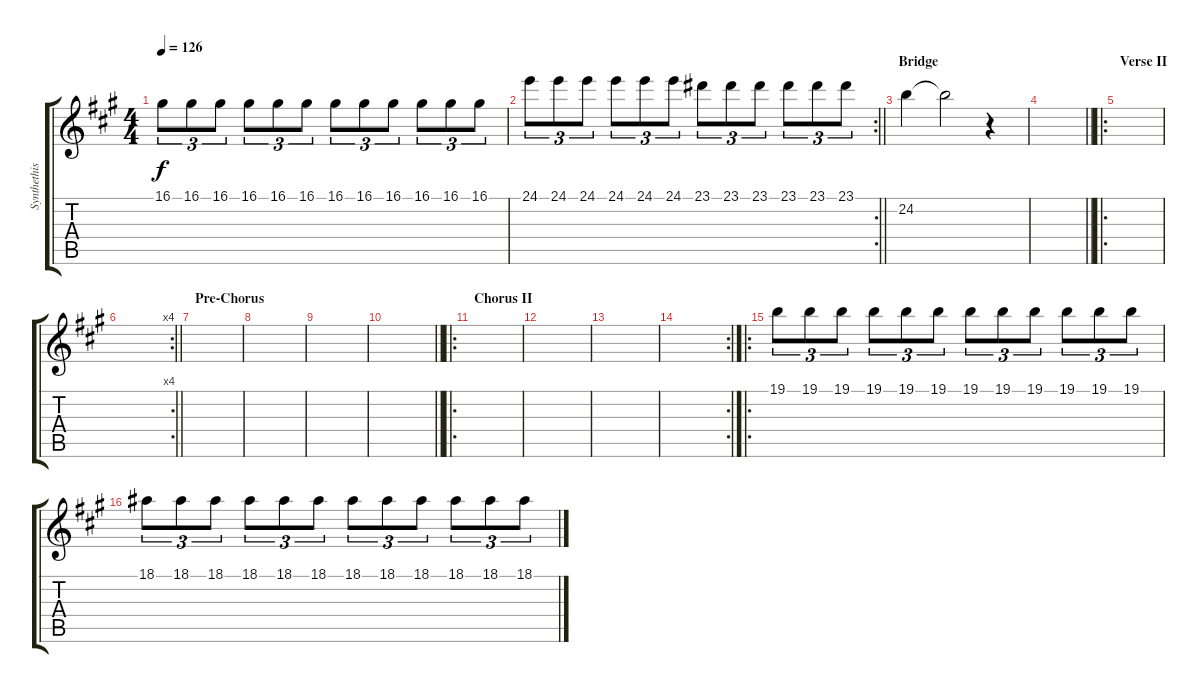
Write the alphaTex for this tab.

\track ("Synthethiser 1" "Synthethis") {instrument tremolostrings}
\staff {score tabs}
\tuning (E4 B3 G3 D3 A2 E2) {hide}
\ts (4 4)
\tempo 126
\clef g2
\ks a
16.1.8{tu (3 2) dy f} 16.1.8{tu (3 2)} 16.1.8{tu (3 2)} 16.1.8{tu (3 2)} 16.1.8{tu (3 2)} 16.1.8{tu (3 2)} 16.1.8{tu (3 2)} 16.1.8{tu (3 2)} 16.1.8{tu (3 2)} 16.1.8{tu (3 2)} 16.1.8{tu (3 2)} 16.1.8{tu (3 2)} |
\rc 2
\barLineRight lightlight
24.1.8{tu (3 2)} 24.1.8{tu (3 2)} 24.1.8{tu (3 2)} 24.1.8{tu (3 2)} 24.1.8{tu (3 2)} 24.1.8{tu (3 2)} 23.1.8{tu (3 2)} 23.1.8{tu (3 2)} 23.1.8{tu (3 2)} 23.1.8{tu (3 2)} 23.1.8{tu (3 2)} 23.1.8{tu (3 2)} |
\section ("" "Bridge")
24.2.4 24.2{t}.2{volume 0} r.4 |
\barLineRight lightlight
|
\ro
\section ("" "Verse II")
|
\rc 4
\barLineRight lightlight
|
\section ("" "Pre-Chorus")
|
|
|
\barLineRight lightlight
|
\ro
\section ("" "Chorus II")
|
|
|
\rc 2
|
\ro
19.1.8{tu (3 2)} 19.1.8{tu (3 2)} 19.1.8{tu (3 2)} 19.1.8{tu (3 2)} 19.1.8{tu (3 2)} 19.1.8{tu (3 2)} 19.1.8{tu (3 2)} 19.1.8{tu (3 2)} 19.1.8{tu (3 2)} 19.1.8{tu (3 2)} 19.1.8{tu (3 2)} 19.1.8{tu (3 2)} |
18.1.8{tu (3 2)} 18.1.8{tu (3 2)} 18.1.8{tu (3 2)} 18.1.8{tu (3 2)} 18.1.8{tu (3 2)} 18.1.8{tu (3 2)} 18.1.8{tu (3 2)} 18.1.8{tu (3 2)} 18.1.8{tu (3 2)} 18.1.8{tu (3 2)} 18.1.8{tu (3 2)} 18.1.8{tu (3 2)}
